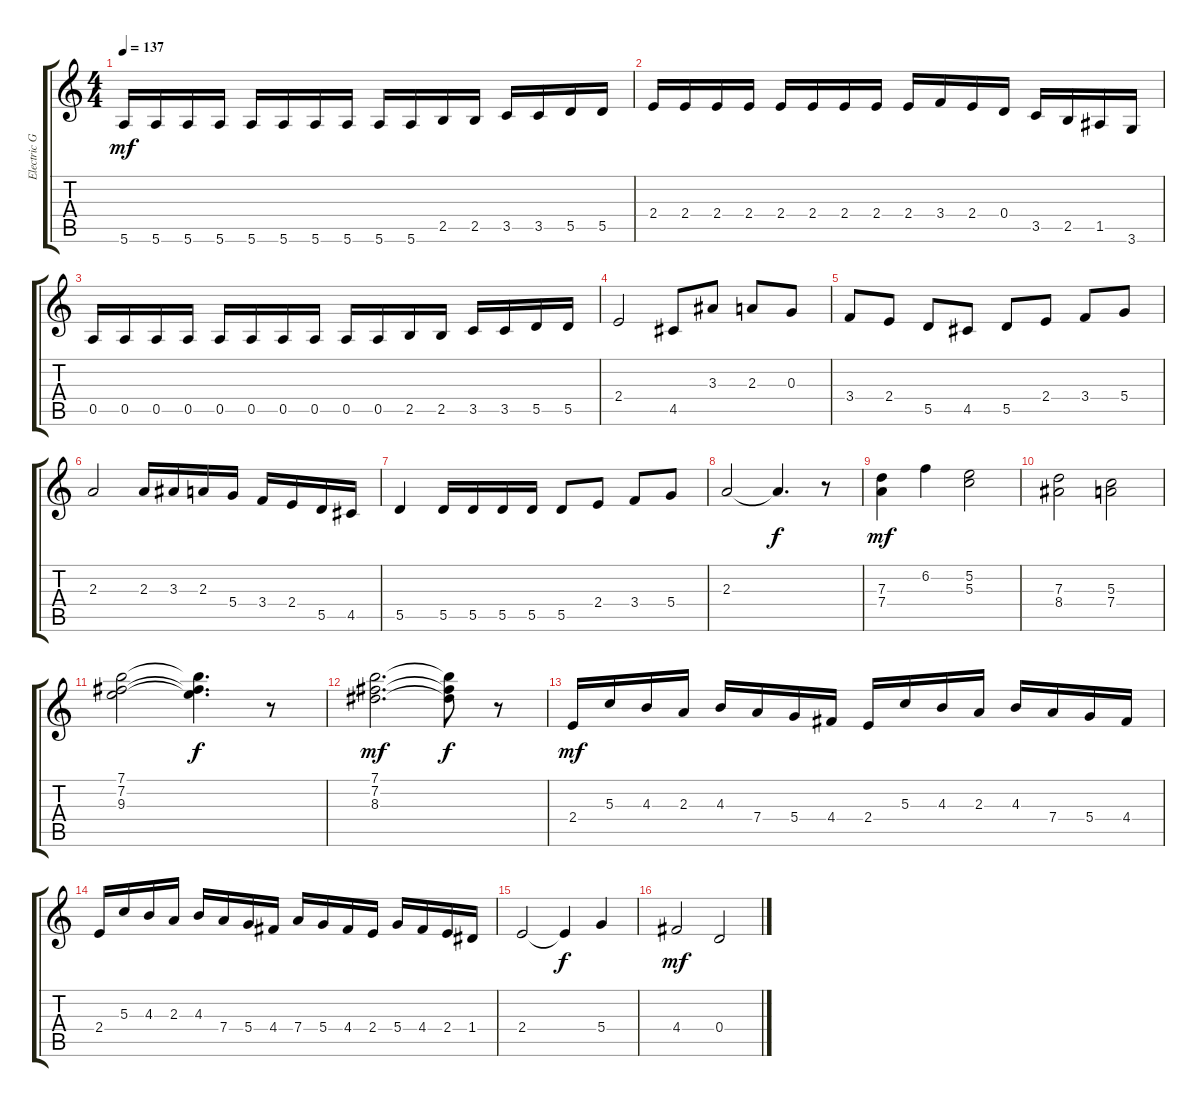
\track ("Electric Guitar 3" "Electric G") {instrument distortionguitar}
\staff {score tabs}
\tuning (E4 B3 G3 D3 A2 E2) {hide}
\ts (4 4)
\tempo 137
\clef g2
\ks c
5.6.16{dy mf} 5.6.16 5.6.16 5.6.16 5.6.16 5.6.16 5.6.16 5.6.16 5.6.16 5.6.16 2.5.16 2.5.16 3.5.16 3.5.16 5.5.16 5.5.16 |
2.4.16 2.4.16 2.4.16 2.4.16 2.4.16 2.4.16 2.4.16 2.4.16 2.4.16 3.4.16 2.4.16 0.4.16 3.5.16 2.5.16 1.5.16 3.6.16 |
0.5.16 0.5.16 0.5.16 0.5.16 0.5.16 0.5.16 0.5.16 0.5.16 0.5.16 0.5.16 2.5.16 2.5.16 3.5.16 3.5.16 5.5.16 5.5.16 |
2.4.2 4.5.8 3.3.8 2.3.8 0.3.8 |
3.4.8 2.4.8 5.5.8 4.5.8 5.5.8 2.4.8 3.4.8 5.4.8 |
2.3.2 2.3.16 3.3.16 2.3.16 5.4.16 3.4.16 2.4.16 5.5.16 4.5.16 |
5.5.4 5.5.16 5.5.16 5.5.16 5.5.16 5.5.8 2.4.8 3.4.8 5.4.8 |
2.3.2 2.3{t}.4{d dy f} r.8 |
(7.3 7.4).4{dy mf} 6.2.4 (5.2 5.3).2 |
(7.3 8.4).2 (5.3 7.4).2 |
(7.1 7.2 9.3).2 (7.1{t} 7.2{t} 9.3{t}).4{d dy f} r.8 |
(7.1 7.2 8.3).2{d dy mf} (7.1{t} 7.2{t} 8.3{t}).8{dy f} r.8 |
2.4.16{dy mf} 5.3.16 4.3.16 2.3.16 4.3.16 7.4.16 5.4.16 4.4.16 2.4.16 5.3.16 4.3.16 2.3.16 4.3.16 7.4.16 5.4.16 4.4.16 |
2.4.16 5.3.16 4.3.16 2.3.16 4.3.16 7.4.16 5.4.16 4.4.16 7.4.16 5.4.16 4.4.16 2.4.16 5.4.16 4.4.16 2.4.16 1.4.16 |
2.4.2 2.4{t}.4{dy f} 5.4.4 |
4.4.2{dy mf} 0.4.2
